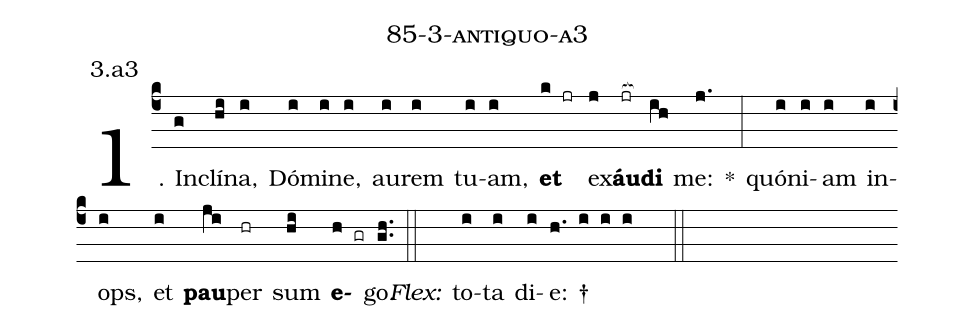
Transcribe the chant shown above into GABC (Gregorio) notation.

name: 85-3-antiquo-a3;
annotation: 3.a3;
%%
(c4)1. In(g)clí(hi)na,(i) Dó(i)mi(i)ne,(i) au(i)rem(i) tu(i)am,(i) <b>et</b>(k jr) ex(j)<b>áu</b>(jr[ocb:1{])<b>di</b>(ih[ocb:0}]) me:(j.) *(:) quón(i)i(i)am(i) in(i)ops,(i) et(i) <b>pau</b>(ji)per(hr) sum(hi) <b>e</b>(h gr)go.(gh..) (::)
<i>Flex:</i>()  to(i)ta(i) di(i)e: †(h. i i i  ::)
